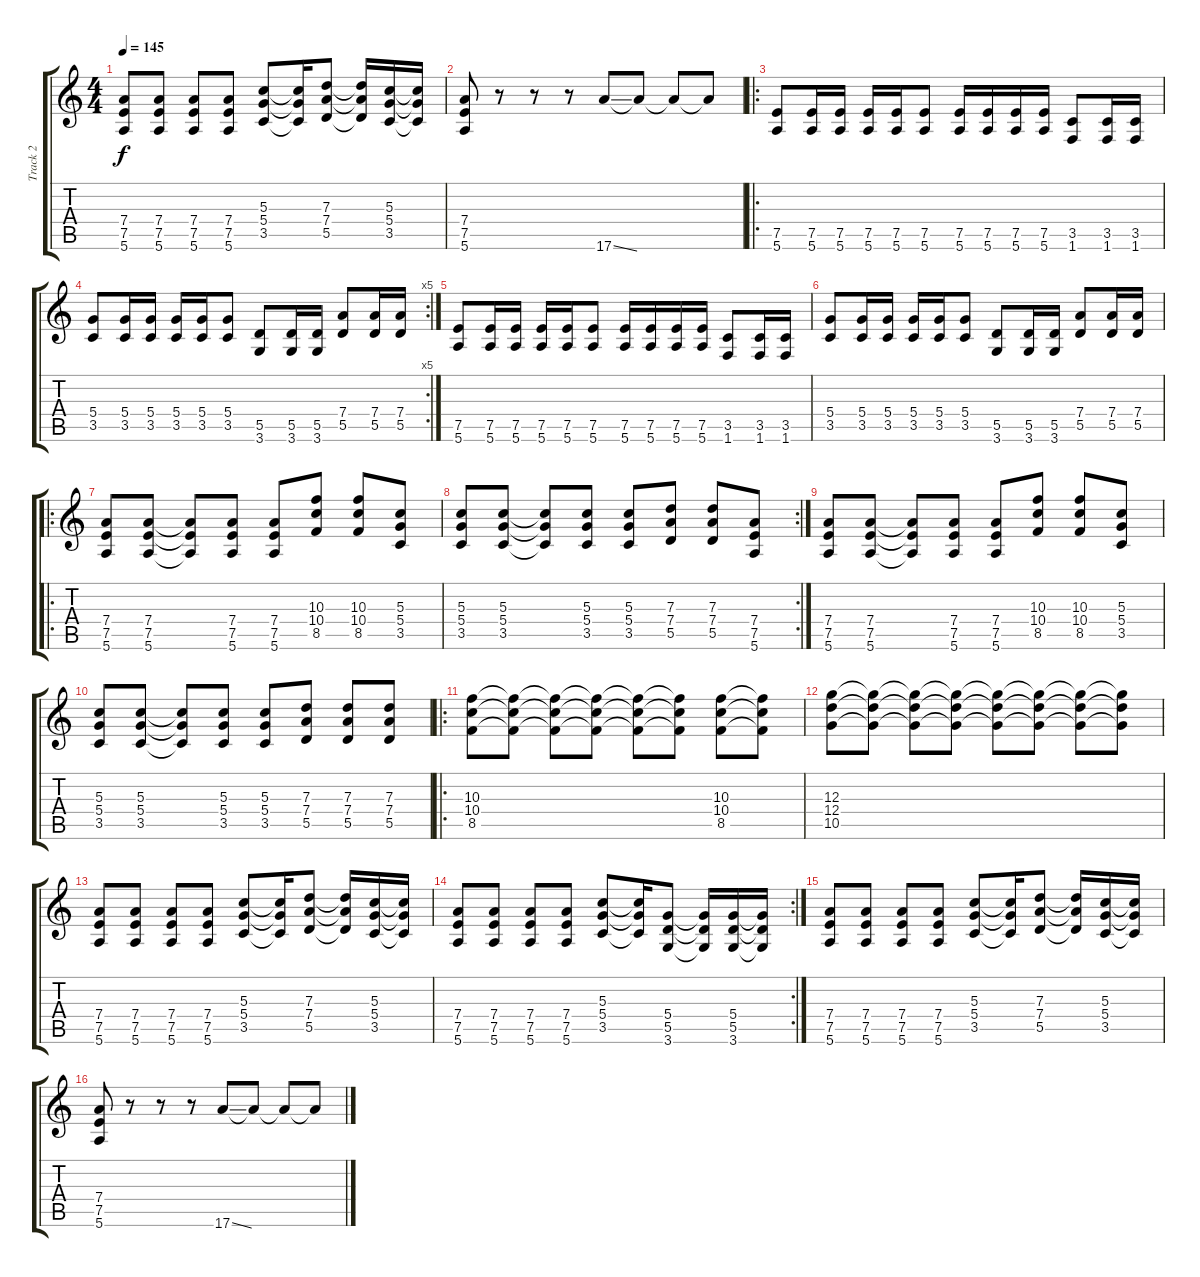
\track ("Track 2" "Track 2") {instrument distortionguitar}
\staff {score tabs}
\tuning (E4 B3 G3 D3 A2 E2) {hide}
\ts (4 4)
\tempo 145
\clef g2
\ks c
(7.4 7.5 5.6).8{dy f} (7.4 7.5 5.6).8 (7.4 7.5 5.6).8 (7.4 7.5 5.6).8 (5.3 5.4 3.5).8 (5.3{t} 5.4{t} 3.5{t}).16 (7.3 7.4 5.5).8 (7.3{t} 7.4{t} 5.5{t}).16 (5.3 5.4 3.5).16 (5.3{t} 5.4{t} 3.5{t}).16 |
(7.4 7.5 5.6).8 r.8 r.8 r.8 17.6{ss}.8 17.6{t}.8 17.6{t}.8 17.6{t}.8 |
\ro
(7.5 5.6).8 (7.5 5.6).16 (7.5 5.6).16 (7.5 5.6).16 (7.5 5.6).16 (7.5 5.6).8 (7.5 5.6).16 (7.5 5.6).16 (7.5 5.6).16 (7.5 5.6).16 (3.5 1.6).8 (3.5 1.6).16 (3.5 1.6).16 |
\rc 5
(5.4 3.5).8 (5.4 3.5).16 (5.4 3.5).16 (5.4 3.5).16 (5.4 3.5).16 (5.4 3.5).8 (5.5 3.6).8 (5.5 3.6).16 (5.5 3.6).16 (7.4 5.5).8 (7.4 5.5).16 (7.4 5.5).16 |
(7.5 5.6).8 (7.5 5.6).16 (7.5 5.6).16 (7.5 5.6).16 (7.5 5.6).16 (7.5 5.6).8 (7.5 5.6).16 (7.5 5.6).16 (7.5 5.6).16 (7.5 5.6).16 (3.5 1.6).8 (3.5 1.6).16 (3.5 1.6).16 |
(5.4 3.5).8 (5.4 3.5).16 (5.4 3.5).16 (5.4 3.5).16 (5.4 3.5).16 (5.4 3.5).8 (5.5 3.6).8 (5.5 3.6).16 (5.5 3.6).16 (7.4 5.5).8 (7.4 5.5).16 (7.4 5.5).16 |
\ro
(7.4 7.5 5.6).8 (7.4 7.5 5.6).8 (7.4{t} 7.5{t} 5.6{t}).8 (7.4 7.5 5.6).8 (7.4 7.5 5.6).8 (10.3 10.4 8.5).8 (10.3 10.4 8.5).8 (5.3 5.4 3.5).8 |
\rc 2
(5.3 5.4 3.5).8 (5.3 5.4 3.5).8 (5.3{t} 5.4{t} 3.5{t}).8 (5.3 5.4 3.5).8 (5.3 5.4 3.5).8 (7.3 7.4 5.5).8 (7.3 7.4 5.5).8 (7.4 7.5 5.6).8 |
(7.4 7.5 5.6).8 (7.4 7.5 5.6).8 (7.4{t} 7.5{t} 5.6{t}).8 (7.4 7.5 5.6).8 (7.4 7.5 5.6).8 (10.3 10.4 8.5).8 (10.3 10.4 8.5).8 (5.3 5.4 3.5).8 |
(5.3 5.4 3.5).8 (5.3 5.4 3.5).8 (5.3{t} 5.4{t} 3.5{t}).8 (5.3 5.4 3.5).8 (5.3 5.4 3.5).8 (7.3 7.4 5.5).8 (7.3 7.4 5.5).8 (7.3 7.4 5.5).8 |
\ro
(10.3 10.4 8.5).8 (10.3{t} 10.4{t} 8.5{t}).8 (10.3{t} 10.4{t} 8.5{t}).8 (10.3{t} 10.4{t} 8.5{t}).8 (10.3{t} 10.4{t} 8.5{t}).8 (10.3{t} 10.4{t} 8.5{t}).8 (10.3 10.4 8.5).8 (10.3{t} 10.4{t} 8.5{t}).8 |
(12.3 12.4 10.5).8 (12.3{t} 12.4{t} 10.5{t}).8 (12.3{t} 12.4{t} 10.5{t}).8 (12.3{t} 12.4{t} 10.5{t}).8 (12.3{t} 12.4{t} 10.5{t}).8 (12.3{t} 12.4{t} 10.5{t}).8 (12.3{t} 12.4{t} 10.5{t}).8 (12.3{t} 12.4{t} 10.5{t}).8 |
(7.4 7.5 5.6).8 (7.4 7.5 5.6).8 (7.4 7.5 5.6).8 (7.4 7.5 5.6).8 (5.3 5.4 3.5).8 (5.3{t} 5.4{t} 3.5{t}).16 (7.3 7.4 5.5).8 (7.3{t} 7.4{t} 5.5{t}).16 (5.3 5.4 3.5).16 (5.3{t} 5.4{t} 3.5{t}).16 |
\rc 2
(7.4 7.5 5.6).8 (7.4 7.5 5.6).8 (7.4 7.5 5.6).8 (7.4 7.5 5.6).8 (5.3 5.4 3.5).8 (5.3{t} 5.4{t} 3.5{t}).16 (5.4 5.5 3.6).8 (5.4{t} 5.5{t} 3.6{t}).16 (5.4 5.5 3.6).16 (5.4{t} 5.5{t} 3.6{t}).16 |
(7.4 7.5 5.6).8 (7.4 7.5 5.6).8 (7.4 7.5 5.6).8 (7.4 7.5 5.6).8 (5.3 5.4 3.5).8 (5.3{t} 5.4{t} 3.5{t}).16 (7.3 7.4 5.5).8 (7.3{t} 7.4{t} 5.5{t}).16 (5.3 5.4 3.5).16 (5.3{t} 5.4{t} 3.5{t}).16 |
(7.4 7.5 5.6).8 r.8 r.8 r.8 17.6{ss}.8 17.6{t}.8 17.6{t}.8 17.6{t}.8
